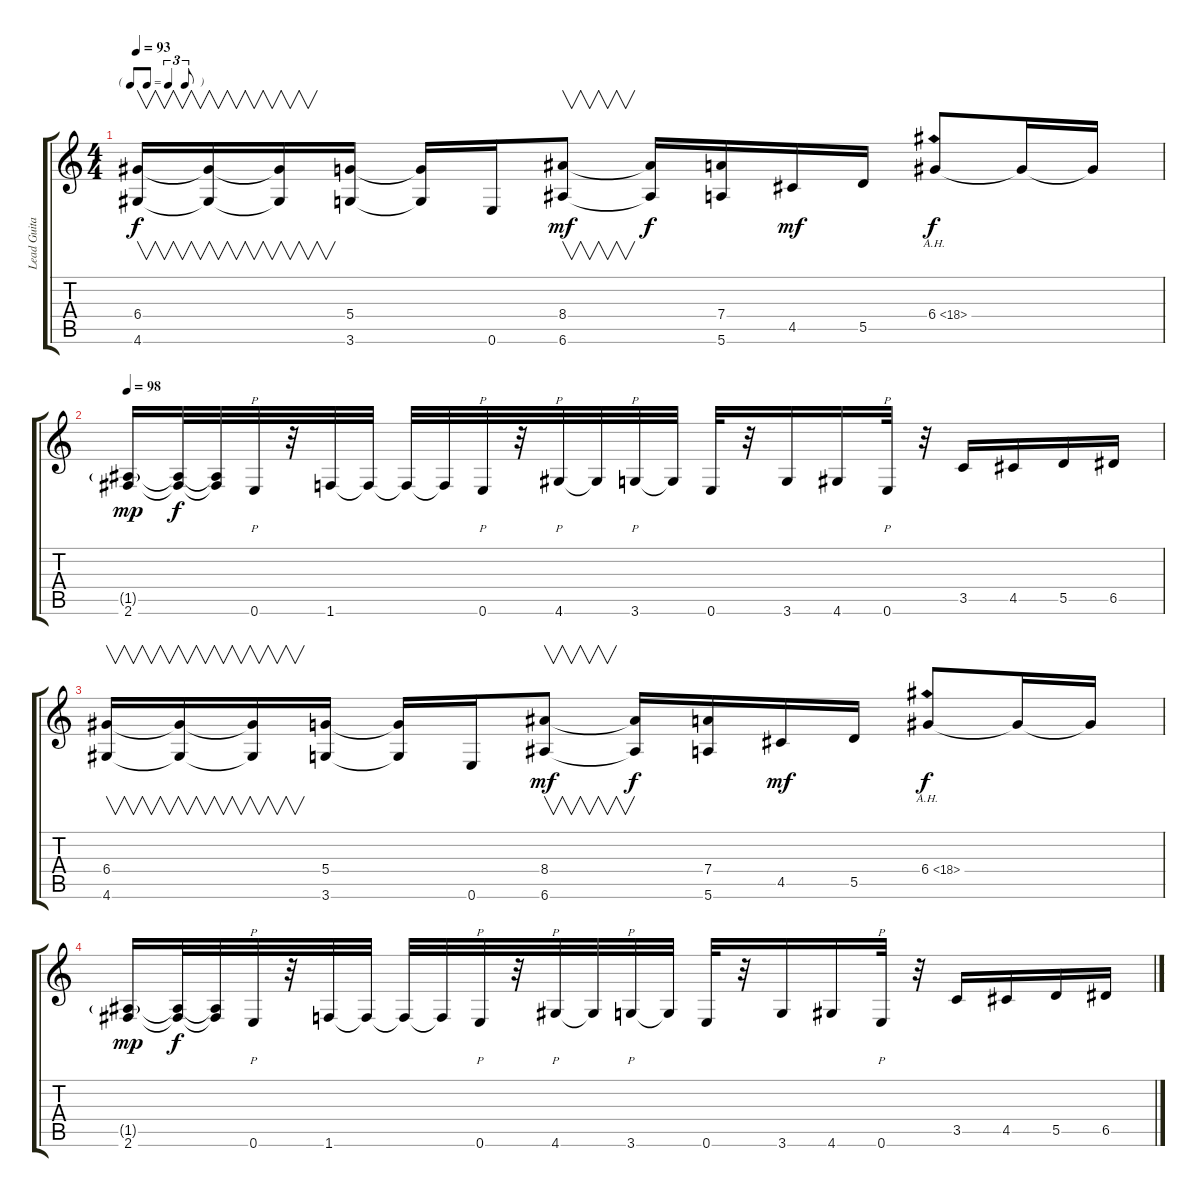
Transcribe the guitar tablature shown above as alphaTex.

\track ("Lead Guitar" "Lead Guita") {instrument overdrivenguitar}
\staff {score tabs}
\tuning (E4 B3 G3 D3 A2 E2) {hide}
\ts (4 4)
\tf triplet8th
\tempo 93
\clef g2
\ks c
(6.4 4.6).16{v dy f} (6.4{t} 4.6{t}).16{v} (6.4{t} 4.6{t}).16{v} (5.4 3.6).16 (5.4{t} 3.6{t}).16 0.6.16 (8.4 6.6).8{v dy mf} (8.4{t} 6.6{t}).16{dy f} (7.4 5.6).16 4.5.16{dy mf} 5.5.16 6.4{ah 12}.8{dy f instrument guitarharmonics} 6.4{t}.16 6.4{t}.16 |
\tempo 98
(1.5{g} 2.6).16{dy mp instrument overdrivenguitar} (1.5{t} 2.6{t}).32{dy f} (1.5{t} 2.6{t}).32 0.6.32{p} r.32 1.6.32 1.6{t}.32 1.6{t}.32 1.6{t}.32 0.6.32{p} r.32 4.6.32{p} 4.6{t}.32 3.6.32{p} 3.6{t}.32 0.6.32 r.32 3.6.16 4.6.16 0.6.32{p} r.32 3.5.16 4.5.16 5.5.16 6.5.16 |
(6.4 4.6).16{v} (6.4{t} 4.6{t}).16{v} (6.4{t} 4.6{t}).16{v} (5.4 3.6).16 (5.4{t} 3.6{t}).16 0.6.16 (8.4 6.6).8{v dy mf} (8.4{t} 6.6{t}).16{dy f} (7.4 5.6).16 4.5.16{dy mf} 5.5.16 6.4{ah 12}.8{dy f instrument guitarharmonics} 6.4{t}.16 6.4{t}.16 |
(1.5{g} 2.6).16{dy mp instrument overdrivenguitar} (1.5{t} 2.6{t}).32{dy f} (1.5{t} 2.6{t}).32 0.6.32{p} r.32 1.6.32 1.6{t}.32 1.6{t}.32 1.6{t}.32 0.6.32{p} r.32 4.6.32{p} 4.6{t}.32 3.6.32{p} 3.6{t}.32 0.6.32 r.32 3.6.16 4.6.16 0.6.32{p} r.32 3.5.16 4.5.16 5.5.16 6.5.16
